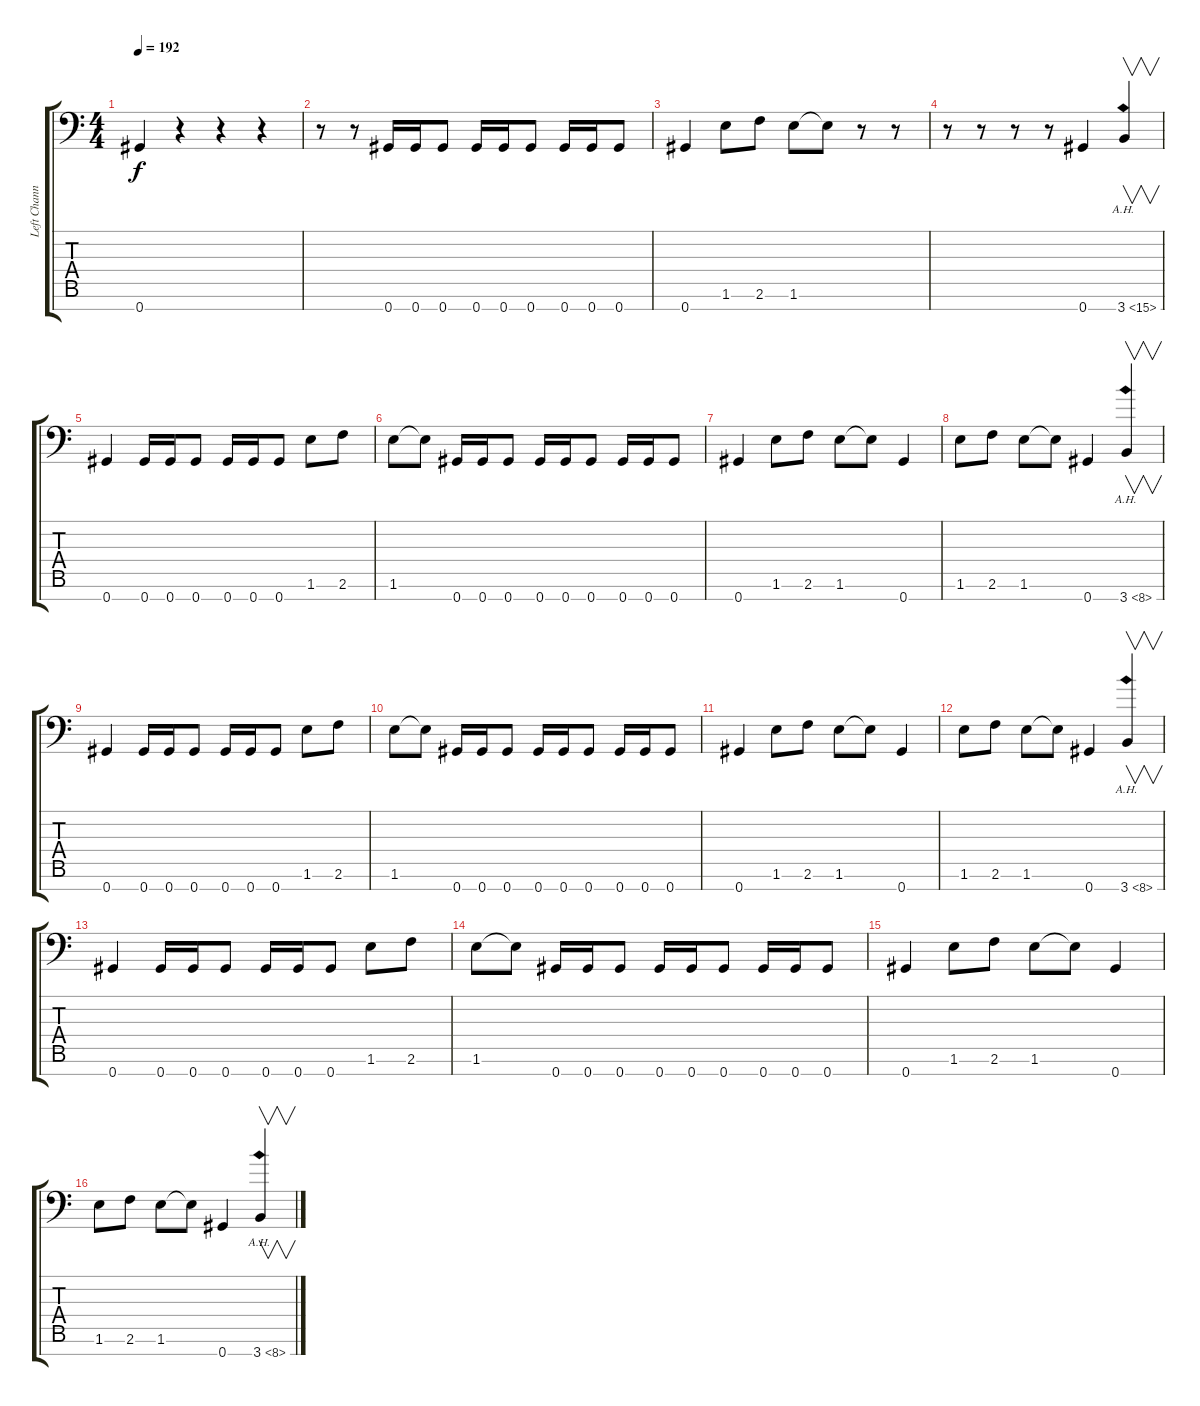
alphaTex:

\track ("Left Channel" "Left Chann") {instrument distortionguitar}
\staff {score tabs}
\tuning (Eb4 Bb3 Gb3 Db3 Ab2 Eb2 Ab1) {hide}
\ts (4 4)
\tempo 192
\clef f4
\ks c
0.7.4{dy f} r.4 r.4 r.4 |
r.8 r.8 0.7.16 0.7.16 0.7.8 0.7.16 0.7.16 0.7.8 0.7.16 0.7.16 0.7.8 |
0.7.4 1.6.8 2.6.8 1.6.8 1.6{t}.8 r.8 r.8 |
r.8 r.8 r.8 r.8 0.7.4 3.7{ah 12}.4{v} |
0.7.4 0.7.16 0.7.16 0.7.8 0.7.16 0.7.16 0.7.8 1.6.8 2.6.8 |
1.6.8 1.6{t}.8 0.7.16 0.7.16 0.7.8 0.7.16 0.7.16 0.7.8 0.7.16 0.7.16 0.7.8 |
0.7.4 1.6.8 2.6.8 1.6.8 1.6{t}.8 0.7.4 |
1.6.8 2.6.8 1.6.8 1.6{t}.8 0.7.4 3.7{ah 5}.4{v} |
0.7.4 0.7.16 0.7.16 0.7.8 0.7.16 0.7.16 0.7.8 1.6.8 2.6.8 |
1.6.8 1.6{t}.8 0.7.16 0.7.16 0.7.8 0.7.16 0.7.16 0.7.8 0.7.16 0.7.16 0.7.8 |
0.7.4 1.6.8 2.6.8 1.6.8 1.6{t}.8 0.7.4 |
1.6.8 2.6.8 1.6.8 1.6{t}.8 0.7.4 3.7{ah 5}.4{v} |
0.7.4 0.7.16 0.7.16 0.7.8 0.7.16 0.7.16 0.7.8 1.6.8 2.6.8 |
1.6.8 1.6{t}.8 0.7.16 0.7.16 0.7.8 0.7.16 0.7.16 0.7.8 0.7.16 0.7.16 0.7.8 |
0.7.4 1.6.8 2.6.8 1.6.8 1.6{t}.8 0.7.4 |
1.6.8 2.6.8 1.6.8 1.6{t}.8 0.7.4 3.7{ah 5}.4{v}
